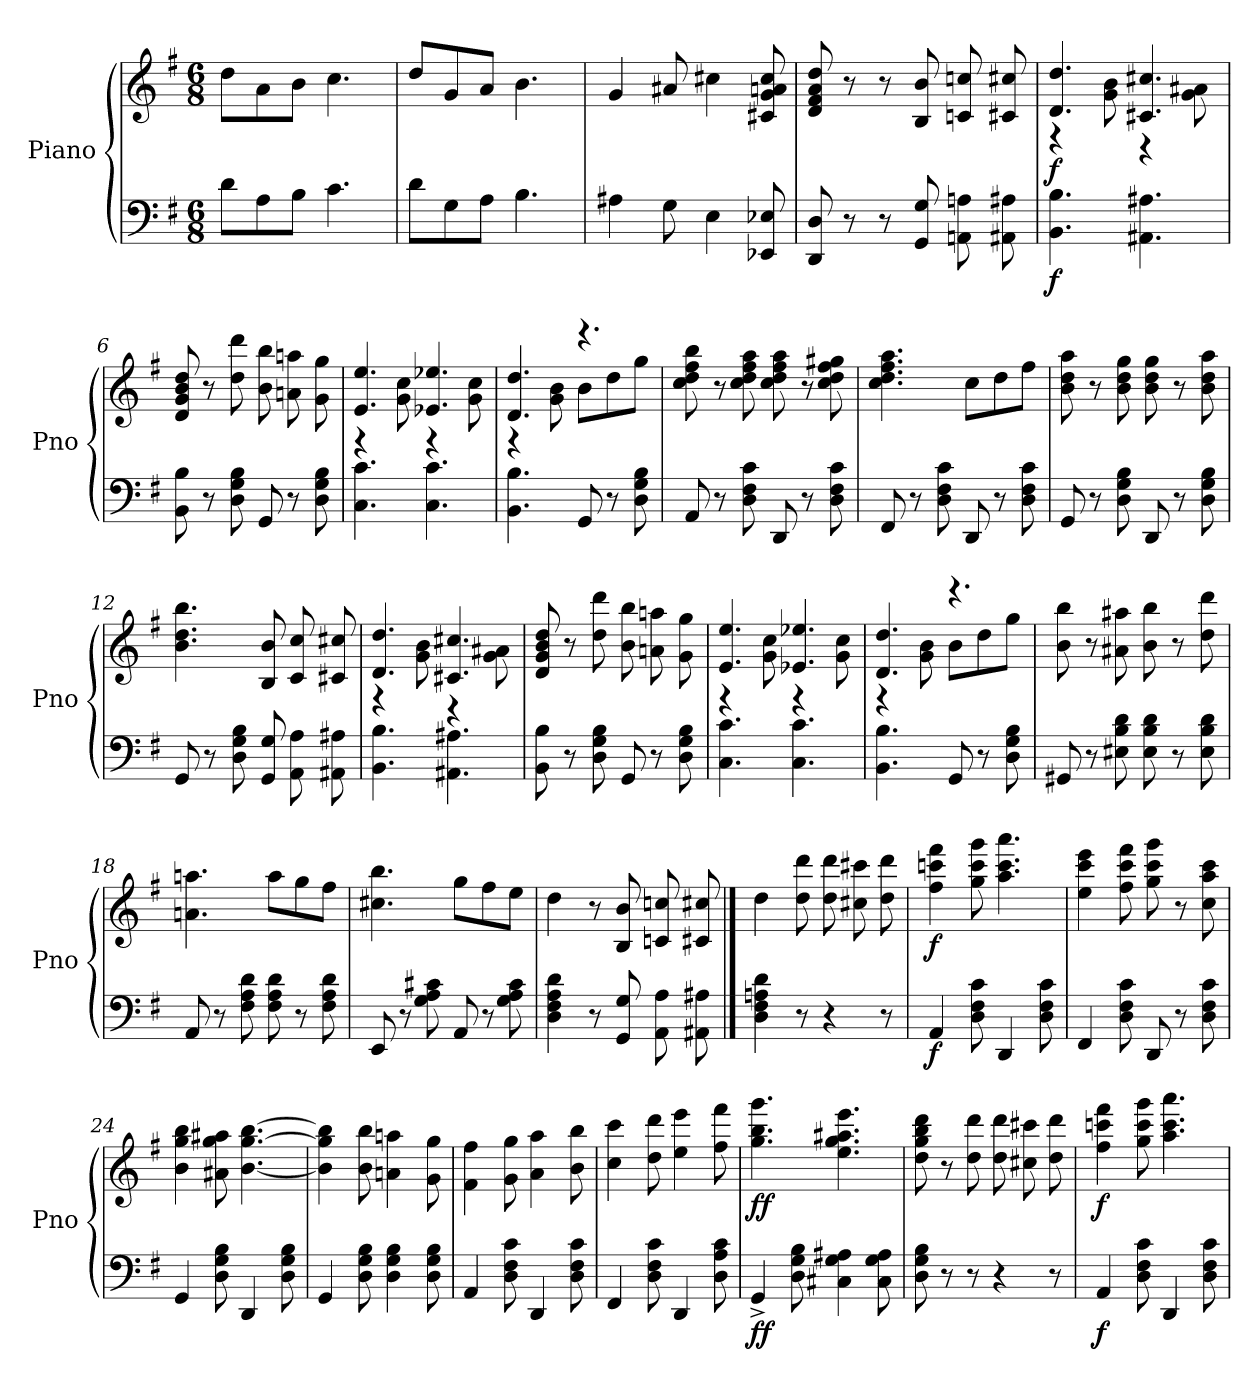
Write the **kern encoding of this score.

**kern	**dynam	**kern	**dynam
*part2	*part2	*part1	*part1
*staff2	*staff2	*staff1	*staff1
*I"Piano	*	*I"Piano	*
*I'Pno	*	*I'Pno	*
*clefF4	*	*clefG2	*
*k[f#]	*	*k[f#]	*
*M6/8	*	*M6/8	*
*MM120	*	*MM120	*
=1	=1	=1	=1
8d\L	.	8dd\L	.
8A\	.	8a\	.
8B\J	.	8b\J	.
4.c\	.	4.cc\	.
=2	=2	=2	=2
8d\L	.	8dd/L	.
8G\	.	8g/	.
8A\J	.	8a/J	.
4.B\	.	4.b\	.
=3	=3	=3	=3
4A#X\	.	4g/	.
8G\	.	8a#X/	.
4E\	.	4cc#X\	.
!	!LO:DY:b	!	!LO:DY:b
8EE-X/ 8E-X/	other-dynamics	8c#X/ 8g/ 8an/ 8cc#/	other-dynamics
=4	=4	=4	=4
8DD/ 8D/	.	8d/ 8f#/ 8a/ 8dd/	.
8r	.	8r	.
8r	.	8r	.
8GG/ 8G/	.	8B/ 8b/	.
8AAn\ 8An\	.	8cn/ 8ccn/	.
8AA#X\ 8A#X\	.	8c#X/ 8cc#X/	.
=5!|	=5!|	=5!|	=5!|
*	*	*^	*
!	!LO:DY:b	!	!	!LO:DY:b
4.BB\ 4.B\	f	4.d/ 4.dd/	4r	f
.	.	.	8g\ 8b\	.
4.AA#X\ 4.A#X\	.	4.c#X/ 4.cc#X/	4r	.
.	.	.	8g\ 8a#X\	.
*	*	*v	*v	*
!!LO:LB:g=z
=6	=6	=6	=6
8BB\ 8B\	.	8d/ 8g/ 8b/ 8dd/	.
8r	.	8r	.
8D\ 8G\ 8B\	.	8dd\ 8ddd\	.
8GG/	.	8b\ 8bb\	.
8r	.	8an\ 8aan\	.
8D\ 8G\ 8B\	.	8g\ 8gg\	.
=7	=7	=7	=7
*	*	*^	*
4.C\ 4.c\	.	4.e/ 4.ee/	4r	.
.	.	.	8g\ 8cc\	.
4.C\ 4.c\	.	4.e-X/ 4.ee-X/	4r	.
.	.	.	8g\ 8cc\	.
=8	=8	=8	=8	=8
4.BB\ 4.B\	.	4.d/ 4.dd/	4r	.
.	.	.	8g\ 8b\	.
8GG/	.	4.r	8b\L	.
8r	.	.	8dd\	.
8D\ 8G\ 8B\	.	.	8gg\J	.
*	*	*v	*v	*
=9	=9	=9	=9
8AA/	.	8cc\ 8dd\ 8ff#\ 8bb\	.
8r	.	8r	.
8D\ 8F#\ 8c\	.	8cc\ 8dd\ 8ff#\ 8aa\	.
8DD/	.	8cc\ 8dd\ 8ff#\ 8aa\	.
8r	.	8r	.
8D\ 8F#\ 8c\	.	8cc\ 8dd\ 8ff#\ 8gg#X\	.
=10	=10	=10	=10
8FF#/	.	4.cc\ 4.dd\ 4.ff#\ 4.aa\	.
8r	.	.	.
8D\ 8F#\ 8c\	.	.	.
8DD/	.	8cc\L	.
8r	.	8dd\	.
8D\ 8F#\ 8c\	.	8ff#\J	.
!!LO:LB:g=z
=11	=11	=11	=11
8GG/	.	8b\ 8dd\ 8aa\	.
8r	.	8r	.
8D\ 8G\ 8B\	.	8b\ 8dd\ 8gg\	.
8DD/	.	8b\ 8dd\ 8gg\	.
8r	.	8r	.
8D\ 8G\ 8B\	.	8b\ 8dd\ 8aa\	.
=12	=12	=12	=12
8GG/	.	4.b\ 4.dd\ 4.bb\	.
8r	.	.	.
8D\ 8G\ 8B\	.	.	.
8GG/ 8G/	.	8B/ 8b/	.
8AA\ 8A\	.	8c/ 8cc/	.
8AA#X\ 8A#X\	.	8c#X/ 8cc#X/	.
=13	=13	=13	=13
*	*	*^	*
4.BB\ 4.B\	.	4.d/ 4.dd/	4r	.
.	.	.	8g\ 8b\	.
4.AA#X\ 4.A#X\	.	4.c#X/ 4.cc#X/	4r	.
.	.	.	8g\ 8a#X\	.
*	*	*v	*v	*
=14	=14	=14	=14
8BB\ 8B\	.	8d/ 8g/ 8b/ 8dd/	.
8r	.	8r	.
8D\ 8G\ 8B\	.	8dd\ 8ddd\	.
8GG/	.	8b\ 8bb\	.
8r	.	8an\ 8aan\	.
8D\ 8G\ 8B\	.	8g\ 8gg\	.
=15	=15	=15	=15
*	*	*^	*
4.C\ 4.c\	.	4.e/ 4.ee/	4r	.
.	.	.	8g\ 8cc\	.
4.C\ 4.c\	.	4.e-X/ 4.ee-X/	4r	.
.	.	.	8g\ 8cc\	.
!!LO:LB:g=z	!!
=16	=16	=16	=16	=16
4.BB\ 4.B\	.	4.d/ 4.dd/	4r	.
.	.	.	8g\ 8b\	.
8GG/	.	4.r	8b\L	.
8r	.	.	8dd\	.
8D\ 8G\ 8B\	.	.	8gg\J	.
*	*	*v	*v	*
=17	=17	=17	=17
8GG#X/	.	8b\ 8bb\	.
8r	.	8r	.
8E#X\ 8B\ 8d\	.	8a#X\ 8aa#X\	.
8E#\ 8B\ 8d\	.	8b\ 8bb\	.
8r	.	8r	.
8E#\ 8B\ 8d\	.	8dd\ 8ddd\	.
=18	=18	=18	=18
8AA/	.	4.an\ 4.aan\	.
8r	.	.	.
8F#\ 8A\ 8d\	.	.	.
8F#\ 8A\ 8d\	.	8aa\L	.
8r	.	8gg\	.
8F#\ 8A\ 8d\	.	8ff#\J	.
=19	=19	=19	=19
8EE/	.	4.cc#X\ 4.bb\	.
8r	.	.	.
8G\ 8A\ 8c#X\	.	.	.
8AA/	.	8gg\L	.
8r	.	8ff#\	.
8G\ 8A\ 8c#\	.	8ee\J	.
=20	=20	=20	=20
4D\ 4F#\ 4A\ 4d\	.	4dd\	.
8r	.	8r	.
8GG/ 8G/	.	8B/ 8b/	.
8AA\ 8A\	.	8cn/ 8ccn/	.
8AA#X\ 8A#X\	.	8c#X/ 8cc#X/	.
!!LO:LB:g=z
==21	==21	==21	==21
4D\ 4F#\ 4An\ 4d\	.	4dd\	.
8r	.	8dd\ 8ddd\	.
4r	.	8dd\ 8ddd\	.
.	.	8cc#X\ 8ccc#X\	.
8r	.	8dd\ 8ddd\	.
=22!|	=22!|	=22!|	=22!|
!	!LO:DY:b	!	!LO:DY:b
4AA/	f	4ff#\ 4cccn\ 4fff#\	f
8D\ 8F#\ 8c\	.	8gg\ 8ccc\ 8ggg\	.
4DD/	.	4.aa\ 4.ccc\ 4.aaa\	.
8D\ 8F#\ 8c\	.	.	.
=23	=23	=23	=23
4FF#/	.	4ee\ 4ccc\ 4eee\	.
8D\ 8F#\ 8c\	.	8ff#\ 8ccc\ 8fff#\	.
8DD/	.	8gg\ 8ccc\ 8ggg\	.
8r	.	8r	.
8D\ 8F#\ 8c\	.	8cc\ 8aa\ 8ccc\	.
=24	=24	=24	=24
4GG/	.	4b\ 4gg\ 4bb\	.
8D\ 8G\ 8B\	.	8a#X\ 8gg\ 8aa#X\	.
4DD/	.	[4.b\ [4.gg\ [4.bb\	.
8D\ 8G\ 8B\	.	.	.
=25	=25	=25	=25
4GG/	.	4b\] 4gg\] 4bb\]	.
8D\ 8G\ 8B\	.	8b\ 8bb\	.
4D\ 4G\ 4B\	.	4an\ 4aan\	.
8D\ 8G\ 8B\	.	8g\ 8gg\	.
=26	=26	=26	=26
4AA/	.	4f#\ 4ff#\	.
8D\ 8F#\ 8c\	.	8g\ 8gg\	.
4DD/	.	4a\ 4aa\	.
!	!LO:DY:b	!	!LO:DY:b
8D\ 8F#\ 8c\	other-dynamics	8b\ 8bb\	other-dynamics
!!LO:LB:g=z
=27	=27	=27	=27
4FF#/	.	4cc\ 4ccc\	.
8D\ 8F#\ 8c\	.	8dd\ 8ddd\	.
4DD/	.	4ee\ 4eee\	.
!	!LO:DY:b	!	!LO:DY:b
8D\ 8A\ 8c\	other-dynamics	8ff#\ 8fff#\	other-dynamics
=28	=28	=28	=28
!	!LO:DY:b	!	!LO:DY:b
4GG^/	ff	4.gg\ 4.bb\ 4.ggg\	ff
8D\ 8G\ 8B\	.	.	.
4C#X\ 4G\ 4A#X\	.	4.ee\ 4.gg\ 4.aa#X\ 4.eee\	.
8C#\ 8G\ 8A#\	.	.	.
=29	=29	=29	=29
8D\ 8G\ 8B\	.	8dd\ 8gg\ 8bb\ 8ddd\	.
8r	.	8r	.
8r	.	8dd\ 8ddd\	.
4r	.	8dd\ 8ddd\	.
!	!	!	!LO:DY:b
.	.	8cc#X\ 8ccc#X\	other-dynamics
8r	.	8dd\ 8ddd\	.
=30	=30	=30	=30
!	!LO:DY:b	!	!LO:DY:b
4AA/	f	4ff#\ 4cccn\ 4fff#\	f
8D\ 8F#\ 8c\	.	8gg\ 8ccc\ 8ggg\	.
4DD/	.	4.aa\ 4.ccc\ 4.aaa\	.
8D\ 8F#\ 8c\	.	.	.
=	=	=	=
*-	*-	*-	*-
